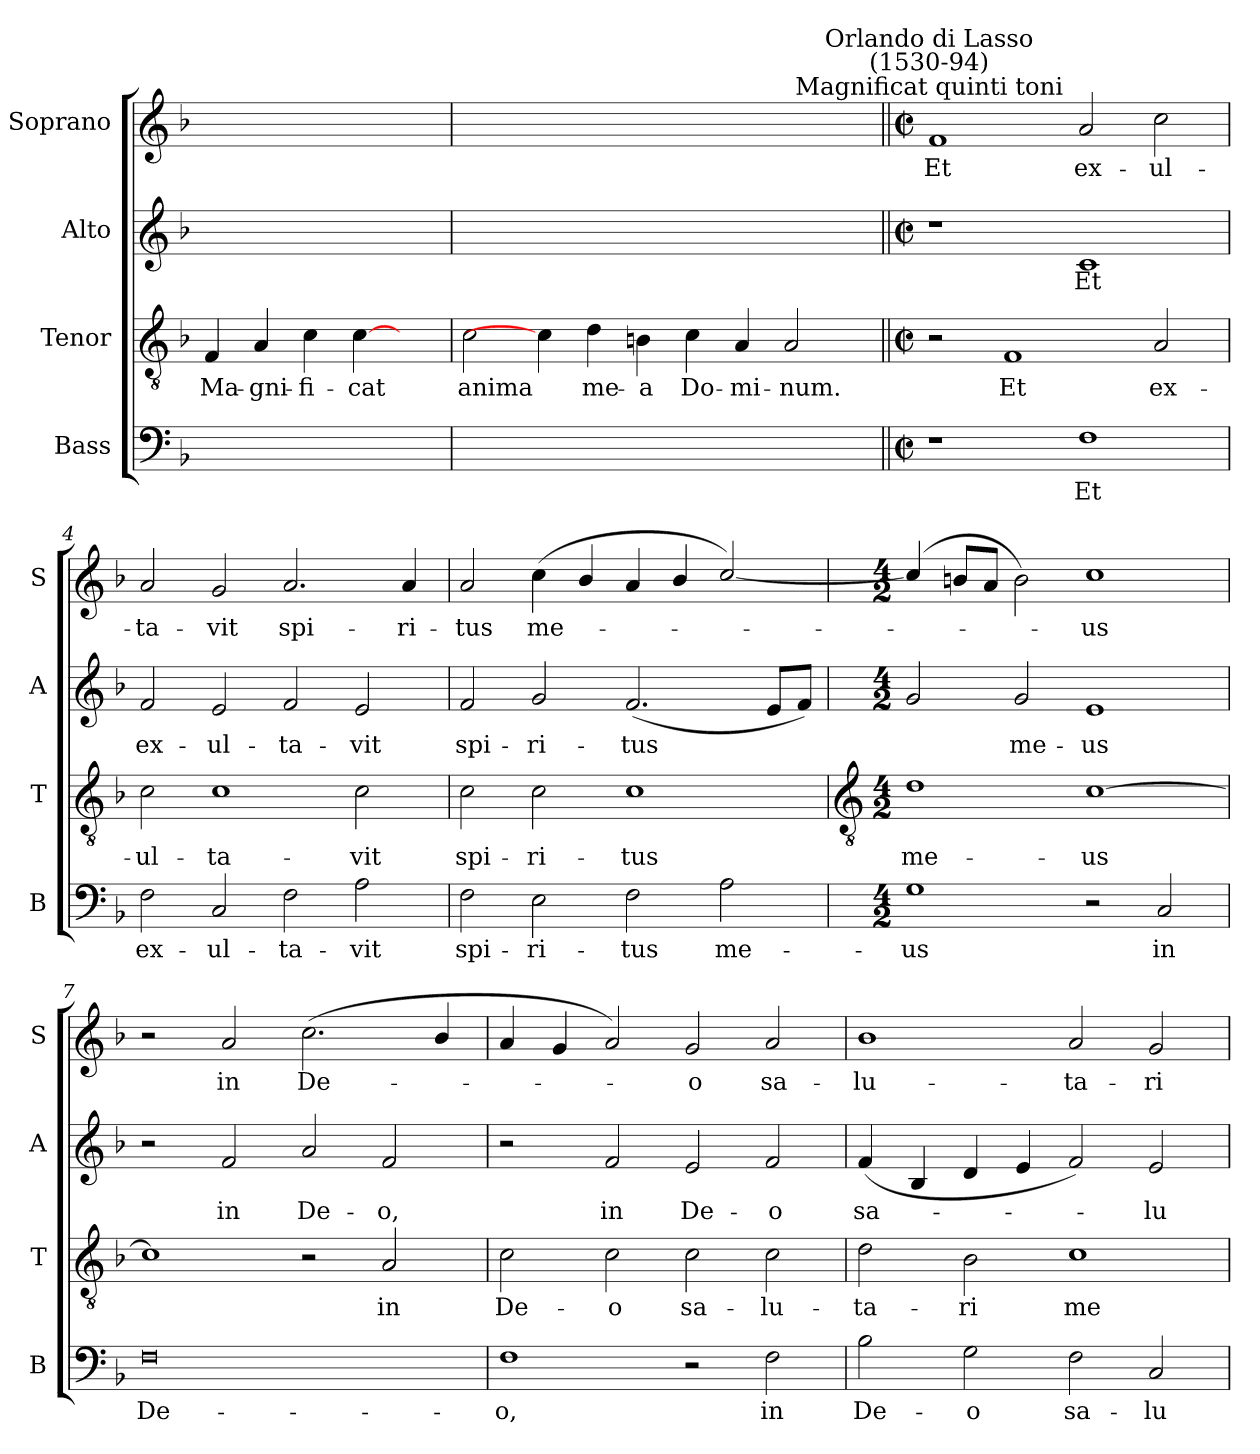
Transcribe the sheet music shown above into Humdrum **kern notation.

**kern	**text	**kern	**text	**kern	**text	**kern	**text
*part4	*part4	*part3	*part3	*part2	*part2	*part1	*part1
*staff4	*staff4	*staff3	*staff3	*staff2	*staff2	*staff1	*staff1
*I"Bass	*	*I"Tenor	*	*I"Alto	*	*I"Soprano	*
*I'B	*	*I'T	*	*I'A	*	*I'S	*
*clefF4	*	*clefGv2	*	*clefG2	*	*clefG2	*
*k[b-]	*	*k[b-]	*	*k[b-]	*	*k[b-]	*
*F:	*	*F:	*	*F:	*	*F:	*
=1	=1	=1	=1	=1	=1	=1	=1
!	!	!	!LO:LY:b	!	!	!	!
1ryy	.	4F	Ma-	1ryy	.	1ryy	.
!	!	!	!LO:LY:b	!	!	!	!
.	.	4A	-gni-	.	.	.	.
!	!	!	!LO:LY:b	!	!	!	!
.	.	4c	-fi-	.	.	.	.
!	!	!	!LO:LY:b	!	!	!	!
.	.	[4c	-cat	.	.	.	.
4ryy	.	4ryy	.	4ryy	.	4ryy	.
=2	=2	=2	=2	=2	=2	=2	=2
!	!	!	!LO:LY:b	!	!	!	!
1ryy	.	2c	anima	1ryy	.	1ryy	.
.	.	4c]	.	.	.	.	.
!	!	!	!LO:LY:b	!	!	!	!
.	.	4d	me-	.	.	.	.
!	!	!	!LO:LY:b	!	!	!	!
1ryy	.	4Bn	-a	1ryy	.	1ryy	.
!	!	!	!LO:LY:b	!	!	!	!
.	.	4c	Do-	.	.	.	.
!	!	!	!LO:LY:b	!	!	!	!
.	.	4A	-mi-	.	.	.	.
!	!	!	!LO:LY:b	!	!	!	!
.	.	2A	-num.	.	.	.	.
4ryy	.	.	.	4ryy	.	4ryy	.
=3||	=3||	=3||	=3||	=3||	=3||	=3||	=3||
*M4/2	*	*M4/2	*	*M4/2	*	*M4/2	*
*met(c|)	*	*met(c|)	*	*met(c|)	*	*met(c|)	*
!	!	!	!	!	!	!LO:TX:a:cj:t=Magnificat quinti toni	!
!	!	!	!	!	!	!LO:TX:a:cj:t=Orlando di Lasso\n(1530-94)	!
!	!	!	!	!	!	!	!LO:LY:b
1r	.	2r	.	1r	.	1f	Et
!	!	!	!LO:LY:b	!	!	!	!
.	.	1F	Et	.	.	.	.
!	!LO:LY:b	!	!	!	!LO:LY:b	!	!LO:LY:b
1F	Et	.	.	1c	Et	2a	ex-
!	!	!	!LO:LY:b	!	!	!	!LO:LY:b
.	.	2A	ex-	.	.	2cc	-ul-
=4	=4	=4	=4	=4	=4	=4	=4
!	!LO:LY:b	!	!LO:LY:b	!	!LO:LY:b	!	!LO:LY:b
2F	ex-	2c	-ul-	2f	ex-	2a	-ta-
!	!LO:LY:b	!	!LO:LY:b	!	!LO:LY:b	!	!LO:LY:b
2C	-ul-	1c	-ta-	2e	-ul-	2g	-vit
!	!LO:LY:b	!	!	!	!LO:LY:b	!	!LO:LY:b
2F	-ta-	.	.	2f	-ta-	2.a	spi-
!	!LO:LY:b	!	!LO:LY:b	!	!LO:LY:b	!	!
2A	-vit	2c	-vit	2e	-vit	.	.
!	!	!	!	!	!	!	!LO:LY:b
.	.	.	.	.	.	4a	-ri-
=5	=5	=5	=5	=5	=5	=5	=5
!	!LO:LY:b	!	!LO:LY:b	!	!LO:LY:b	!	!LO:LY:b
2F	spi-	2c	spi-	2f	spi-	2a	-tus
!	!LO:LY:b	!	!LO:LY:b	!	!LO:LY:b	!	!LO:LY:b
2E	-ri-	2c	-ri-	2g	-ri-	(<4cc	me-
.	.	.	.	.	.	4b-/	.
!	!LO:LY:b	!	!LO:LY:b	!	!LO:LY:b	!	!
2F	-tus	1c	-tus	(<2.f	-tus	4a	.
.	.	.	.	.	.	4b-/	.
!	!LO:LY:b	!	!	!	!	!	!
2A	me-	.	.	.	.	[2cc/)	.
.	.	.	.	8eL	.	.	.
.	.	.	.	8fJ)	.	.	.
!!LO:LB:g=z
=6	=6	=6	=6	=6	=6	=6	=6
*	*	*clefGv2	*	*	*	*	*
*M4/2	*	*M4/2	*	*M4/2	*	*M4/2	*
!	!LO:LY:b	!	!LO:LY:b	!	!	!	!
1G	-us	1d	me-	2g	.	(<4cc/]	.
.	.	.	.	.	.	8bnL	.
.	.	.	.	.	.	8aJ	.
!	!	!	!	!	!LO:LY:b	!	!
.	.	.	.	2g	me-	2b)	.
!	!	!	!LO:LY:b	!	!LO:LY:b	!	!LO:LY:b
2r	.	[1c	-us	1e	-us	1cc	us
!	!LO:LY:b	!	!	!	!	!	!
2C	in	.	.	.	.	.	.
=7	=7	=7	=7	=7	=7	=7	=7
!	!LO:LY:b	!	!	!	!	!	!
0F	De-	1c]	.	2r	.	2r	.
!	!	!	!	!	!LO:LY:b	!	!LO:LY:b
.	.	.	.	2f	in	2a	in
!	!	!	!	!	!LO:LY:b	!	!LO:LY:b
.	.	2r	.	2a	De-	(<2.cc	De-
!	!	!	!LO:LY:b	!	!LO:LY:b	!	!
.	.	2A	in	2f	-o,	.	.
.	.	.	.	.	.	4b-/	.
=8	=8	=8	=8	=8	=8	=8	=8
!	!LO:LY:b	!	!LO:LY:b	!	!	!	!
1F	-o,	2c	De-	2r	.	4a	.
.	.	.	.	.	.	4g	.
!	!	!	!LO:LY:b	!	!LO:LY:b	!	!
.	.	2c	-o	2f	in	2a)	.
!	!	!	!LO:LY:b	!	!LO:LY:b	!	!LO:LY:b
2r	.	2c	sa-	2e	De-	2g	o
!	!LO:LY:b	!	!LO:LY:b	!	!LO:LY:b	!	!LO:LY:b
2F	in	2c	-lu-	2f	-o	2a	sa-
=9	=9	=9	=9	=9	=9	=9	=9
!	!LO:LY:b	!	!LO:LY:b	!	!LO:LY:b	!	!LO:LY:b
2B-	De-	2d	-ta-	(<4f	sa-	1b-	-lu-
.	.	.	.	4B-	.	.	.
!	!LO:LY:b	!	!LO:LY:b	!	!	!	!
2G	-o	2B-	-ri	4d	.	.	.
.	.	.	.	4e	.	.	.
!	!LO:LY:b	!	!LO:LY:b	!	!	!	!LO:LY:b
2F	sa-	1c	me-	2f)	.	2a	-ta-
!	!LO:LY:b	!	!	!	!LO:LY:b	!	!LO:LY:b
2C	-lu-	.	.	2e	lu-	2g	-ri
=	=	=	=	=	=	=	=
*-	*-	*-	*-	*-	*-	*-	*-
